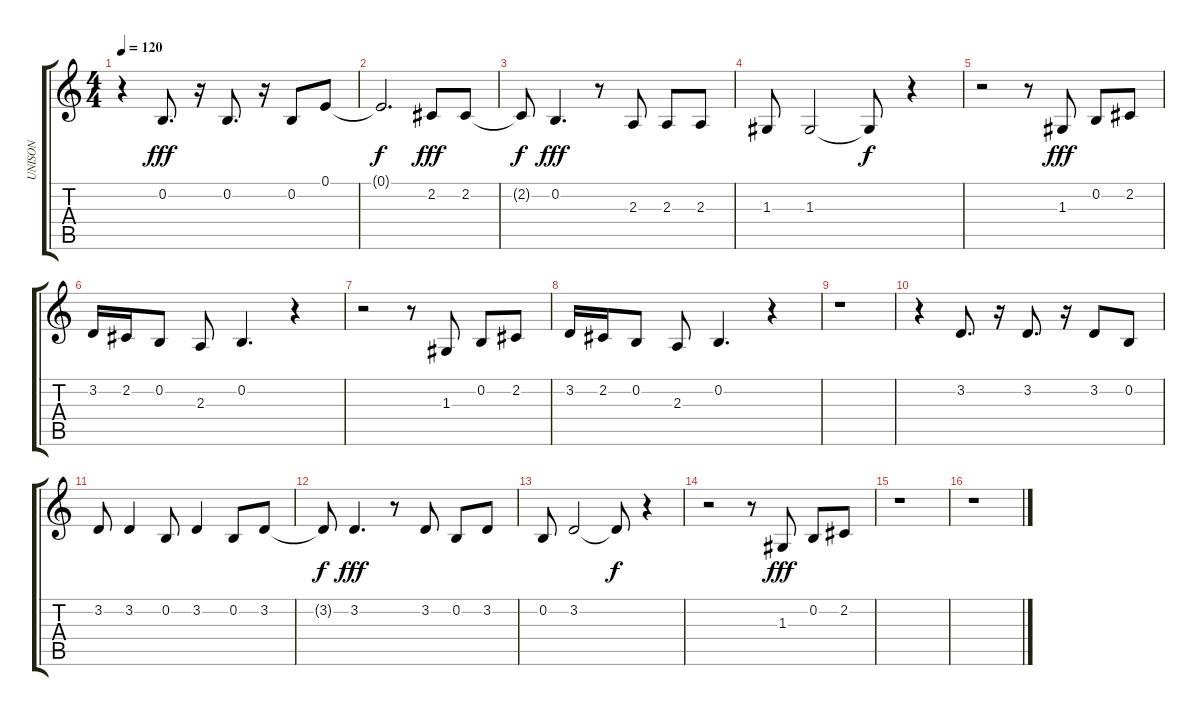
\track ("UNISON     (GS) " "UNISON    ") {instrument acousticgrandpiano}
\staff {score tabs}
\tuning (E4 B3 G3 D3 A2 E2) {hide}
\ts (4 4)
\tempo 120
\clef g2
\ks c
r.4{dy f} 0.2.8{d dy fff volume 12 instrument lead1square} r.16 0.2.8{d volume 11} r.16 0.2.8 0.1.8 |
0.1{t}.2{d dy f} 2.2.8{dy fff} 2.2.8 |
2.2{t}.8{dy f} 0.2.4{d dy fff} r.8 2.3.8 2.3.8 2.3.8 |
1.3.8 1.3.2 1.3{t}.8{dy f} r.4 |
r.2 r.8 1.3.8{dy fff} 0.2.8 2.2.8 |
3.2.16 2.2.16 0.2.8 2.3.8 0.2.4{d} r.4 |
r.2 r.8 1.3.8 0.2.8 2.2.8 |
3.2.16 2.2.16 0.2.8 2.3.8 0.2.4{d} r.4 |
r.1 |
r.4 3.2.8{d} r.16 3.2.8{d} r.16 3.2.8 0.2.8 |
3.2.8 3.2.4 0.2.8 3.2.4 0.2.8 3.2.8 |
3.2{t}.8{dy f} 3.2.4{d dy fff} r.8 3.2.8 0.2.8 3.2.8 |
0.2.8 3.2.2 3.2{t}.8{dy f} r.4 |
r.2 r.8 1.3.8{dy fff} 0.2.8 2.2.8 |
r.1 |
r.1
